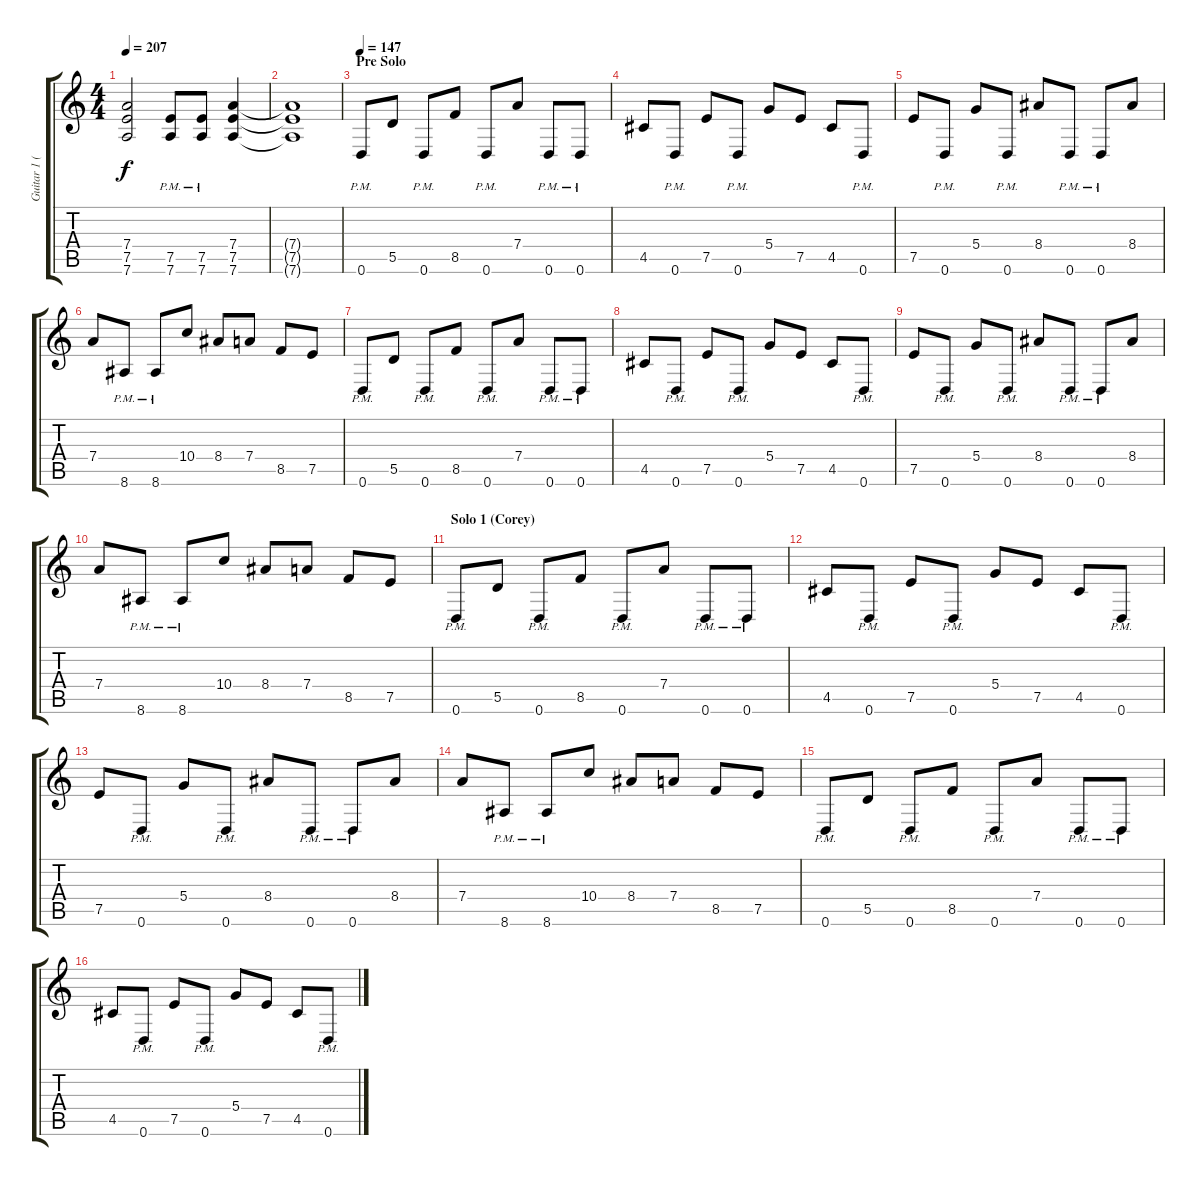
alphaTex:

\track ("Guitar 1 (Matt)" "Guitar 1 (") {instrument distortionguitar}
\staff {score tabs}
\tuning (E4 B3 G3 D3 A2 D2) {hide}
\ts (4 4)
\tempo 207
\clef g2
\ks c
(7.4 7.5 7.6).2{dy f} (7.5{pm} 7.6{pm}).8 (7.5{pm} 7.6{pm}).8 (7.4 7.5 7.6).4 |
(7.4{t} 7.5{t} 7.6{t}).1 |
\section ("" "Pre Solo")
\tempo 147
0.6{pm}.8 5.5.8 0.6{pm}.8 8.5.8 0.6{pm}.8 7.4.8 0.6{pm}.8 0.6{pm}.8 |
4.5.8 0.6{pm}.8 7.5.8 0.6{pm}.8 5.4.8 7.5.8 4.5.8 0.6{pm}.8 |
7.5.8 0.6{pm}.8 5.4.8 0.6{pm}.8 8.4.8 0.6{pm}.8 0.6{pm}.8 8.4.8 |
7.4.8 8.6{pm}.8 8.6{pm}.8 10.4.8 8.4.8 7.4.8 8.5.8 7.5.8 |
0.6{pm}.8 5.5.8 0.6{pm}.8 8.5.8 0.6{pm}.8 7.4.8 0.6{pm}.8 0.6{pm}.8 |
4.5.8 0.6{pm}.8 7.5.8 0.6{pm}.8 5.4.8 7.5.8 4.5.8 0.6{pm}.8 |
7.5.8 0.6{pm}.8 5.4.8 0.6{pm}.8 8.4.8 0.6{pm}.8 0.6{pm}.8 8.4.8 |
7.4.8 8.6{pm}.8 8.6{pm}.8 10.4.8 8.4.8 7.4.8 8.5.8 7.5.8 |
\section ("" "Solo 1 (Corey)")
0.6{pm}.8{volume 13 balance 8} 5.5.8 0.6{pm}.8 8.5.8 0.6{pm}.8 7.4.8 0.6{pm}.8 0.6{pm}.8 |
4.5.8 0.6{pm}.8 7.5.8 0.6{pm}.8 5.4.8 7.5.8 4.5.8 0.6{pm}.8 |
7.5.8 0.6{pm}.8 5.4.8 0.6{pm}.8 8.4.8 0.6{pm}.8 0.6{pm}.8 8.4.8 |
7.4.8 8.6{pm}.8 8.6{pm}.8 10.4.8 8.4.8 7.4.8 8.5.8 7.5.8 |
0.6{pm}.8 5.5.8 0.6{pm}.8 8.5.8 0.6{pm}.8 7.4.8 0.6{pm}.8 0.6{pm}.8 |
4.5.8 0.6{pm}.8 7.5.8 0.6{pm}.8 5.4.8 7.5.8 4.5.8 0.6{pm}.8
